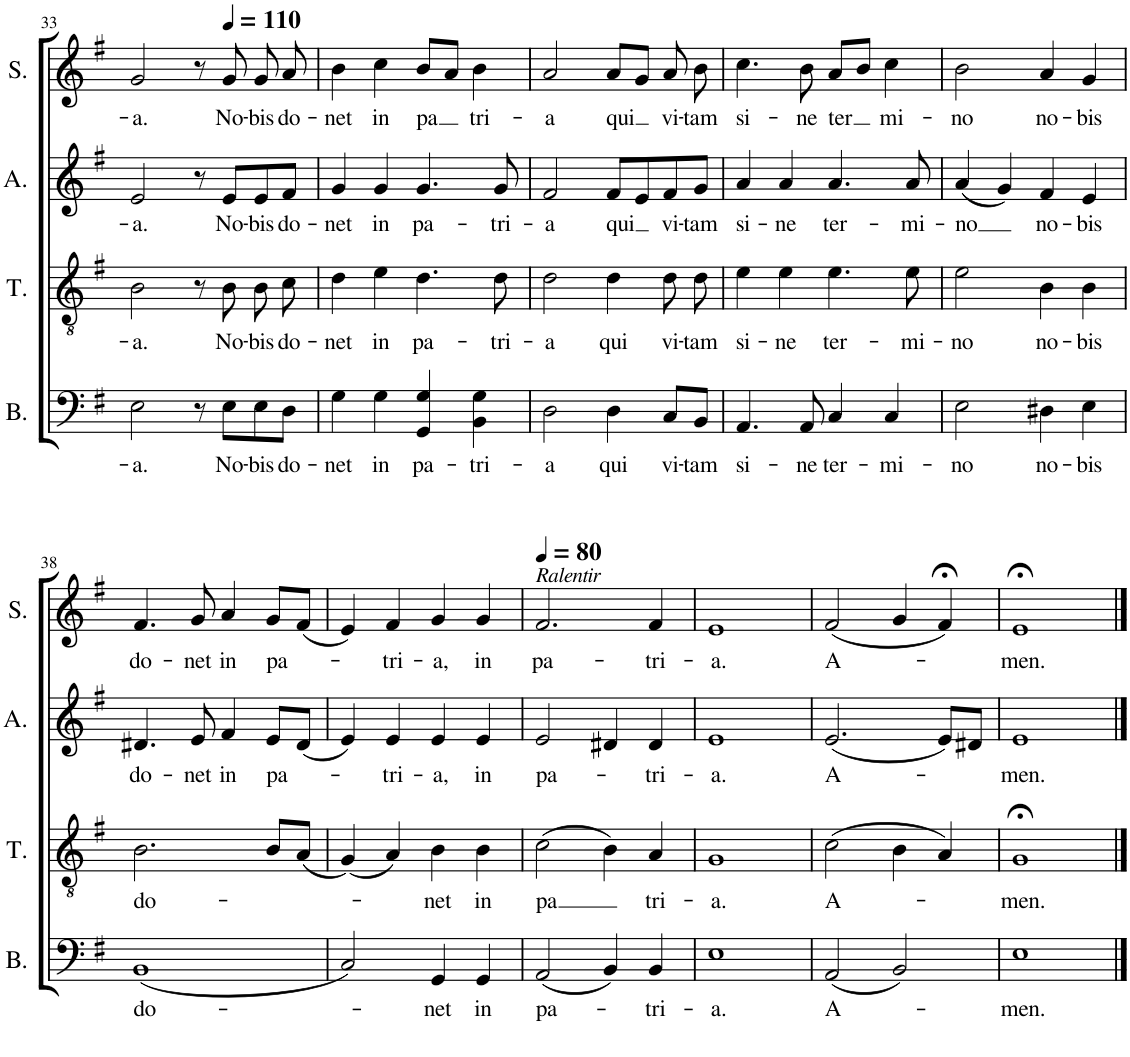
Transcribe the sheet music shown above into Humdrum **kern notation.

**kern	**text	**kern	**text	**kern	**text	**kern	**text
*part4	*part4	*part3	*part3	*part2	*part2	*part1	*part1
*staff4	*staff4	*staff3	*staff3	*staff2	*staff2	*staff1	*staff1
*I"Basse	*	*I"Ténor	*	*I"Alto	*	*I"Soprane	*
*I'B.	*	*I'T.	*	*I'A.	*	*I'S.	*
!!LO:PB:g=z
*clefF4	*	*clefGv2	*	*clefG2	*	*clefG2	*
*k[f#]	*	*k[f#]	*	*k[f#]	*	*k[f#]	*
*M4/4	*	*M4/4	*	*M4/4	*	*M4/4	*
*met(c)	*	*met(c)	*	*met(c)	*	*met(c)	*
=33	=33	=33	=33	=33	=33	=33	=33
!	!LO:LY:b	!	!LO:LY:b	!	!LO:LY:b	!	!LO:LY:b
2E\	-a.	2B\	-a.	2e/	-a.	2g/	-a.
8r	.	8r	.	8r	.	8r	.
*	*	*	*	*	*	*MM110	*
!	!LO:LY:b	!	!LO:LY:b	!	!LO:LY:b	!	!LO:LY:b
8E\L	No-	8B\	No-	8e/L	No-	8g/	No-
!	!LO:LY:b	!	!LO:LY:b	!	!LO:LY:b	!	!LO:LY:b
8E\	-bis	8B\	-bis	8e/	-bis	8g/	-bis
!	!LO:LY:b	!	!LO:LY:b	!	!LO:LY:b	!	!LO:LY:b
8D\J	do-	8c\	do-	8f#/J	do-	8a/	do-
=34	=34	=34	=34	=34	=34	=34	=34
!	!LO:LY:b	!	!LO:LY:b	!	!LO:LY:b	!	!LO:LY:b
4G\	-net	4d\	-net	4g/	-net	4b\	-net
!	!LO:LY:b	!	!LO:LY:b	!	!LO:LY:b	!	!LO:LY:b
4G\	in	4e\	in	4g/	in	4cc\	in
!	!LO:LY:b	!	!LO:LY:b	!	!LO:LY:b	!	!LO:LY:b
4GG/ 4G/	pa-	4.d\	pa-	4.g/	pa-	8b/L	pa
.	.	.	.	.	.	8a/J	.
!	!LO:LY:b	!	!	!	!	!	!LO:LY:b
4BB\ 4G\	-tri-	.	.	.	.	4b\	tri-
!	!	!	!LO:LY:b	!	!LO:LY:b	!	!
.	.	8d\	-tri-	8g/	-tri-	.	.
=35	=35	=35	=35	=35	=35	=35	=35
!	!LO:LY:b	!	!LO:LY:b	!	!LO:LY:b	!	!LO:LY:b
2D\	-a	2d\	-a	2f#/	-a	2a/	-a
!	!LO:LY:b	!	!LO:LY:b	!	!LO:LY:b	!	!LO:LY:b
4D\	qui	4d\	qui	8f#/L	qui	8a/L	qui
.	.	.	.	8e/	.	8g/J	.
!	!LO:LY:b	!	!LO:LY:b	!	!LO:LY:b	!	!LO:LY:b
8C/L	vi-	8d\	vi-	8f#/	vi-	8a/	vi-
!	!LO:LY:b	!	!LO:LY:b	!	!LO:LY:b	!	!LO:LY:b
8BB/J	-tam	8d\	-tam	8g/J	-tam	8b\	-tam
=36	=36	=36	=36	=36	=36	=36	=36
!	!LO:LY:b	!	!LO:LY:b	!	!LO:LY:b	!	!LO:LY:b
4.AA/	si-	4e\	si-	4a/	si-	4.cc\	si-
!	!	!	!LO:LY:b	!	!LO:LY:b	!	!
.	.	4e\	-ne	4a/	-ne	.	.
!	!LO:LY:b	!	!	!	!	!	!LO:LY:b
8AA/	-ne	.	.	.	.	8b\	-ne
!	!LO:LY:b	!	!LO:LY:b	!	!LO:LY:b	!	!LO:LY:b
4C/	ter-	4.e\	ter-	4.a/	ter-	8a/L	ter
.	.	.	.	.	.	8b/J	.
!	!LO:LY:b	!	!	!	!	!	!LO:LY:b
4C/	-mi-	.	.	.	.	4cc\	mi-
!	!	!	!LO:LY:b	!	!LO:LY:b	!	!
.	.	8e\	-mi-	8a/	-mi-	.	.
=37	=37	=37	=37	=37	=37	=37	=37
!	!LO:LY:b	!	!LO:LY:b	!	!LO:LY:b	!	!LO:LY:b
2E\	-no	2e\	-no	(4a/	-no	2b\	-no
.	.	.	.	4g/)	.	.	.
!	!LO:LY:b	!	!LO:LY:b	!	!LO:LY:b	!	!LO:LY:b
4D#X\	no-	4B\	no-	4f#/	no-	4a/	no-
!	!LO:LY:b	!	!LO:LY:b	!	!LO:LY:b	!	!LO:LY:b
4E\	-bis	4B\	-bis	4e/	-bis	4g/	-bis
!!LO:LB:g=z
=38	=38	=38	=38	=38	=38	=38	=38
!	!LO:LY:b	!	!LO:LY:b	!	!LO:LY:b	!	!LO:LY:b
(1BB	do-	2.B\	do-	4.d#X/	do-	4.f#/	do-
!	!	!	!	!	!LO:LY:b	!	!LO:LY:b
.	.	.	.	8e/	-net	8g/	-net
!	!	!	!	!	!LO:LY:b	!	!LO:LY:b
.	.	.	.	4f#/	in	4a/	in
!	!	!	!	!	!LO:LY:b	!	!LO:LY:b
.	.	8B/L	.	8e/L	pa-	8g/L	pa-
.	.	(8A/J	.	(8d#/J	.	(8f#/J	.
=39	=39	=39	=39	=39	=39	=39	=39
2C/)	.	(4G/)	.	4e/)	.	4e/)	.
!	!	!	!	!	!LO:LY:b	!	!LO:LY:b
.	.	4A/)	.	4e/	-tri-	4f#/	-tri-
!	!LO:LY:b	!	!LO:LY:b	!	!LO:LY:b	!	!LO:LY:b
4GG/	-net	4B\	-net	4e/	-a,	4g/	-a,
!	!LO:LY:b	!	!LO:LY:b	!	!LO:LY:b	!	!LO:LY:b
4GG/	in	4B\	in	4e/	in	4g/	in
=40	=40	=40	=40	=40	=40	=40	=40
*	*	*	*	*	*	*MM80	*
!	!	!	!	!	!	!LO:TX:a:i:t=Ralentir	!
!	!LO:LY:b	!	!LO:LY:b	!	!LO:LY:b	!	!LO:LY:b
(2AA/	pa-	(2c\	pa	2e/	pa-	2.f#/	pa-
4BB/)	.	4B\)	.	4d#X/	.	.	.
!	!LO:LY:b	!	!LO:LY:b	!	!LO:LY:b	!	!LO:LY:b
4BB/	-tri-	4A/	tri-	4d#/	-tri-	4f#/	-tri-
=41	=41	=41	=41	=41	=41	=41	=41
!	!LO:LY:b	!	!LO:LY:b	!	!LO:LY:b	!	!LO:LY:b
1E	-a.	1G	-a.	1e	-a.	1e	-a.
=42	=42	=42	=42	=42	=42	=42	=42
!	!LO:LY:b	!	!LO:LY:b	!	!LO:LY:b	!	!LO:LY:b
(2AA/	A-	(2c\	A-	(2.e/	A-	(2f#/	A-
2BB/)	.	4B\	.	.	.	4g/	.
.	.	4A/)	.	8e/L)	.	4f#;</)	.
.	.	.	.	8d#X/J	.	.	.
=43	=43	=43	=43	=43	=43	=43	=43
!	!LO:LY:b	!	!LO:LY:b	!	!LO:LY:b	!	!LO:LY:b
1E	-men.	1G;<	-men.	1e	-men.	1e;<	-men.
==	==	==	==	==	==	==	==
*-	*-	*-	*-	*-	*-	*-	*-
